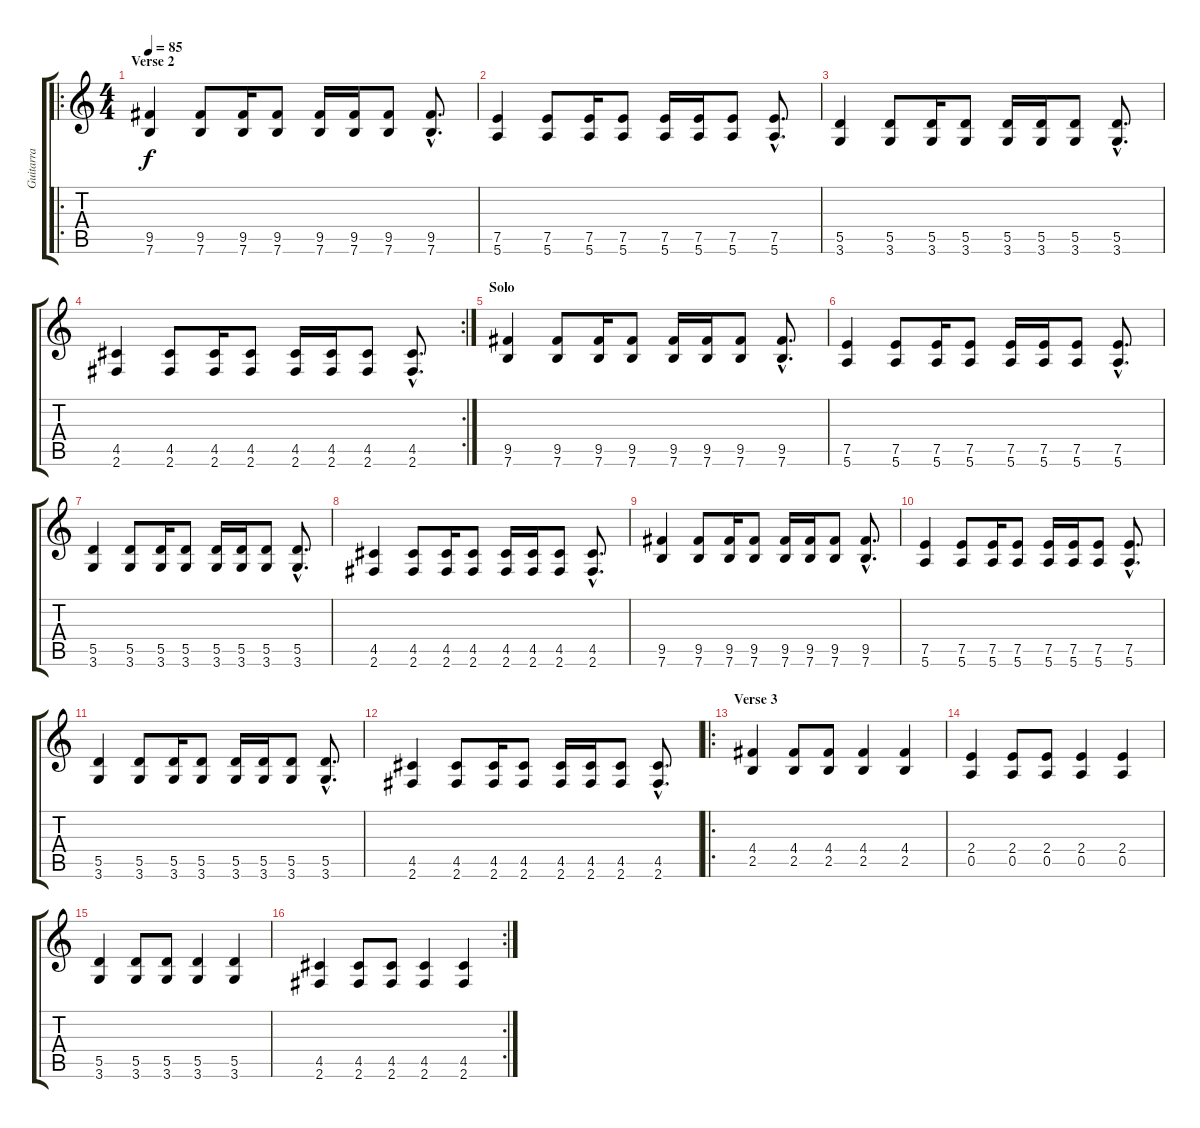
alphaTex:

\track ("Guitarra" "Guitarra") {instrument distortionguitar}
\staff {score tabs}
\tuning (E4 B3 G3 D3 A2 E2) {hide}
\ro
\ts (4 4)
\section ("" "Verse 2")
\tempo 85
\clef g2
\ks c
(9.5 7.6).4{dy f} (9.5 7.6).8 (9.5 7.6).16 (9.5 7.6).8 (9.5 7.6).16 (9.5 7.6).16 (9.5 7.6).8 (9.5{hac} 7.6{hac}).8{d} |
(7.5 5.6).4 (7.5 5.6).8 (7.5 5.6).16 (7.5 5.6).8 (7.5 5.6).16 (7.5 5.6).16 (7.5 5.6).8 (7.5{hac} 5.6{hac}).8{d} |
(5.5 3.6).4 (5.5 3.6).8 (5.5 3.6).16 (5.5 3.6).8 (5.5 3.6).16 (5.5 3.6).16 (5.5 3.6).8 (5.5{hac} 3.6{hac}).8{d} |
\rc 2
(4.5 2.6).4 (4.5 2.6).8 (4.5 2.6).16 (4.5 2.6).8 (4.5 2.6).16 (4.5 2.6).16 (4.5 2.6).8 (4.5{hac} 2.6{hac}).8{d} |
\section ("" "Solo")
(9.5 7.6).4 (9.5 7.6).8 (9.5 7.6).16 (9.5 7.6).8 (9.5 7.6).16 (9.5 7.6).16 (9.5 7.6).8 (9.5{hac} 7.6{hac}).8{d} |
(7.5 5.6).4 (7.5 5.6).8 (7.5 5.6).16 (7.5 5.6).8 (7.5 5.6).16 (7.5 5.6).16 (7.5 5.6).8 (7.5{hac} 5.6{hac}).8{d} |
(5.5 3.6).4 (5.5 3.6).8 (5.5 3.6).16 (5.5 3.6).8 (5.5 3.6).16 (5.5 3.6).16 (5.5 3.6).8 (5.5{hac} 3.6{hac}).8{d} |
(4.5 2.6).4 (4.5 2.6).8 (4.5 2.6).16 (4.5 2.6).8 (4.5 2.6).16 (4.5 2.6).16 (4.5 2.6).8 (4.5{hac} 2.6{hac}).8{d} |
(9.5 7.6).4 (9.5 7.6).8 (9.5 7.6).16 (9.5 7.6).8 (9.5 7.6).16 (9.5 7.6).16 (9.5 7.6).8 (9.5{hac} 7.6{hac}).8{d} |
(7.5 5.6).4 (7.5 5.6).8 (7.5 5.6).16 (7.5 5.6).8 (7.5 5.6).16 (7.5 5.6).16 (7.5 5.6).8 (7.5{hac} 5.6{hac}).8{d} |
(5.5 3.6).4 (5.5 3.6).8 (5.5 3.6).16 (5.5 3.6).8 (5.5 3.6).16 (5.5 3.6).16 (5.5 3.6).8 (5.5{hac} 3.6{hac}).8{d} |
(4.5 2.6).4 (4.5 2.6).8 (4.5 2.6).16 (4.5 2.6).8 (4.5 2.6).16 (4.5 2.6).16 (4.5 2.6).8 (4.5{hac} 2.6{hac}).8{d} |
\ro
\section ("" "Verse 3")
(4.4 2.5).4 (4.4 2.5).8 (4.4 2.5).8 (4.4 2.5).4 (4.4 2.5).4 |
(2.4 0.5).4 (2.4 0.5).8 (2.4 0.5).8 (2.4 0.5).4 (2.4 0.5).4 |
(5.5 3.6).4 (5.5 3.6).8 (5.5 3.6).8 (5.5 3.6).4 (5.5 3.6).4 |
\rc 2
(4.5 2.6).4 (4.5 2.6).8 (4.5 2.6).8 (4.5 2.6).4 (4.5 2.6).4
